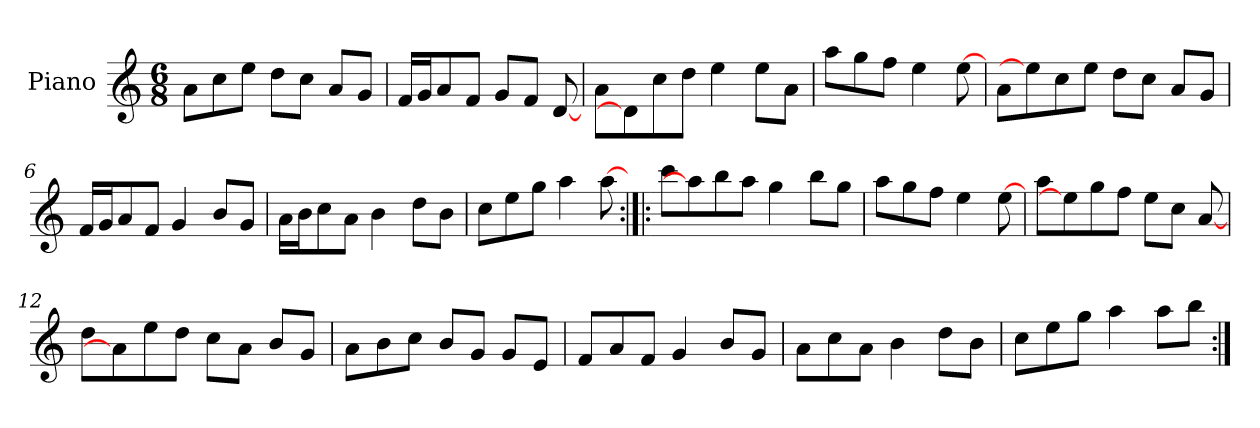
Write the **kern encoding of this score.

**kern
*part1
*staff1
*I"Piano
*I'Pno
*clefG2
*k[]
*M6/8
=1
8a\L
8cc\
8ee\J
8dd\L
8cc\J
8a/L
8g/J
=2
16f/LL
16g/J
8a/
8f/J
8g/L
8f/J
[8d/
=3
8a\L
8d/]
8cc\
8dd\J
4ee\
8ee\L
8a\J
=4
8aa\L
8gg\
8ff\J
4ee\
[8ee\
=5
8a\L
8ee\]
8cc\
8ee\J
8dd\L
8cc\J
8a/L
8g/J
=6
16f/LL
16g/J
8a/
8f/J
4g/
8b/L
8g/J
=7
16a\LL
16b\J
8cc\
8a\J
4b\
8dd\L
8b\J
=8
8cc\L
8ee\
8gg\J
4aa\
[8aa\
=9:|!|:
8ccc\L
8aa\]
8bb\
8aa\J
4gg\
8bb\L
8gg\J
=10
8aa\L
8gg\
8ff\J
4ee\
[8ee\
=11
8aa\L
8ee\]
8gg\
8ff\J
8ee\L
8cc\J
[8a/
=12
8dd\L
8a/]
8ee\
8dd\J
8cc\L
8a\J
8b/L
8g/J
=13
8a\L
8b\
8cc\J
8b/L
8g/J
8g/L
8e/J
=14
8f/L
8a/
8f/J
4g/
8b/L
8g/J
=15
8a\L
8cc\
8a\J
4b\
8dd\L
8b\J
=16
8cc\L
8ee\
8gg\J
4aa\
8aa\L
8bb\J
=:|!
*-
